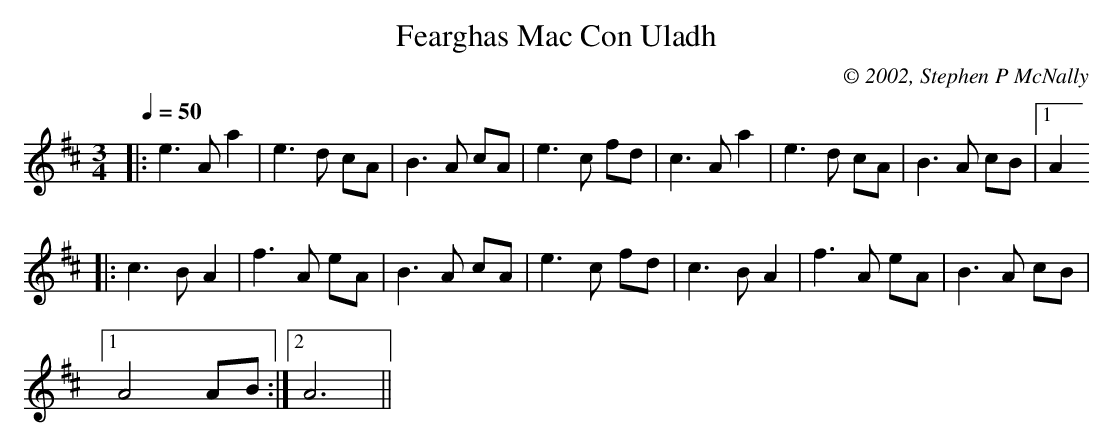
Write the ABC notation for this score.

X:1
T:Fearghas Mac Con Uladh
M:3/4
L:1/4
Q:50
C:© 2002, Stephen P McNally
K:AMix
|:e>Aa|e>d c/2A/2|B>A c/2A/2| e>c f/2d/2|c>Aa| e>d c/2A/2|B>A c/2B/2|1 A
3:|2 A2 A/2B/2|
|:c>BA| f>A e/2A/2|B>A c/2A/2| e>c f/2d/2|c>BA1| f>A e/2A/2|B>A c/2B/2|1
 A2
A/2B/2:|2 A3||
